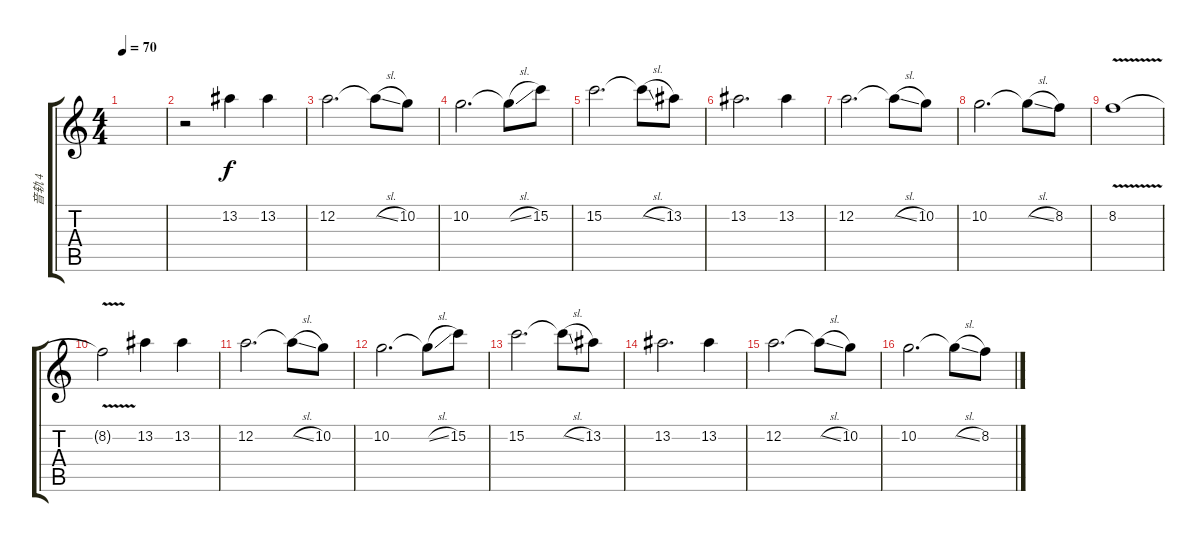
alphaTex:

\track ("音轨 4" "音轨 4") {instrument distortionguitar}
\staff {score tabs}
\tuning (D4 A3 F3 C3 G2 D2) {hide}
\ts (4 4)
\tempo 70
\clef g2
\ks c
|
r.2 13.2.4 13.2.4 |
12.2.2{d} 12.2{sl t}.8 10.2.8 |
10.2.2{d} 10.2{sl t}.8 15.2.8 |
15.2.2{d} 15.2{sl t}.8 13.2.8 |
13.2.2{d} 13.2.4 |
12.2.2{d} 12.2{sl t}.8 10.2.8 |
10.2.2{d} 10.2{sl t}.8 8.2.8 |
8.2{v}.1 |
8.2{t}.2 13.2.4 13.2.4 |
12.2.2{d} 12.2{sl t}.8 10.2.8 |
10.2.2{d} 10.2{sl t}.8 15.2.8 |
15.2.2{d} 15.2{sl t}.8 13.2.8 |
13.2.2{d} 13.2.4 |
12.2.2{d} 12.2{sl t}.8 10.2.8 |
10.2.2{d} 10.2{sl t}.8 8.2.8
